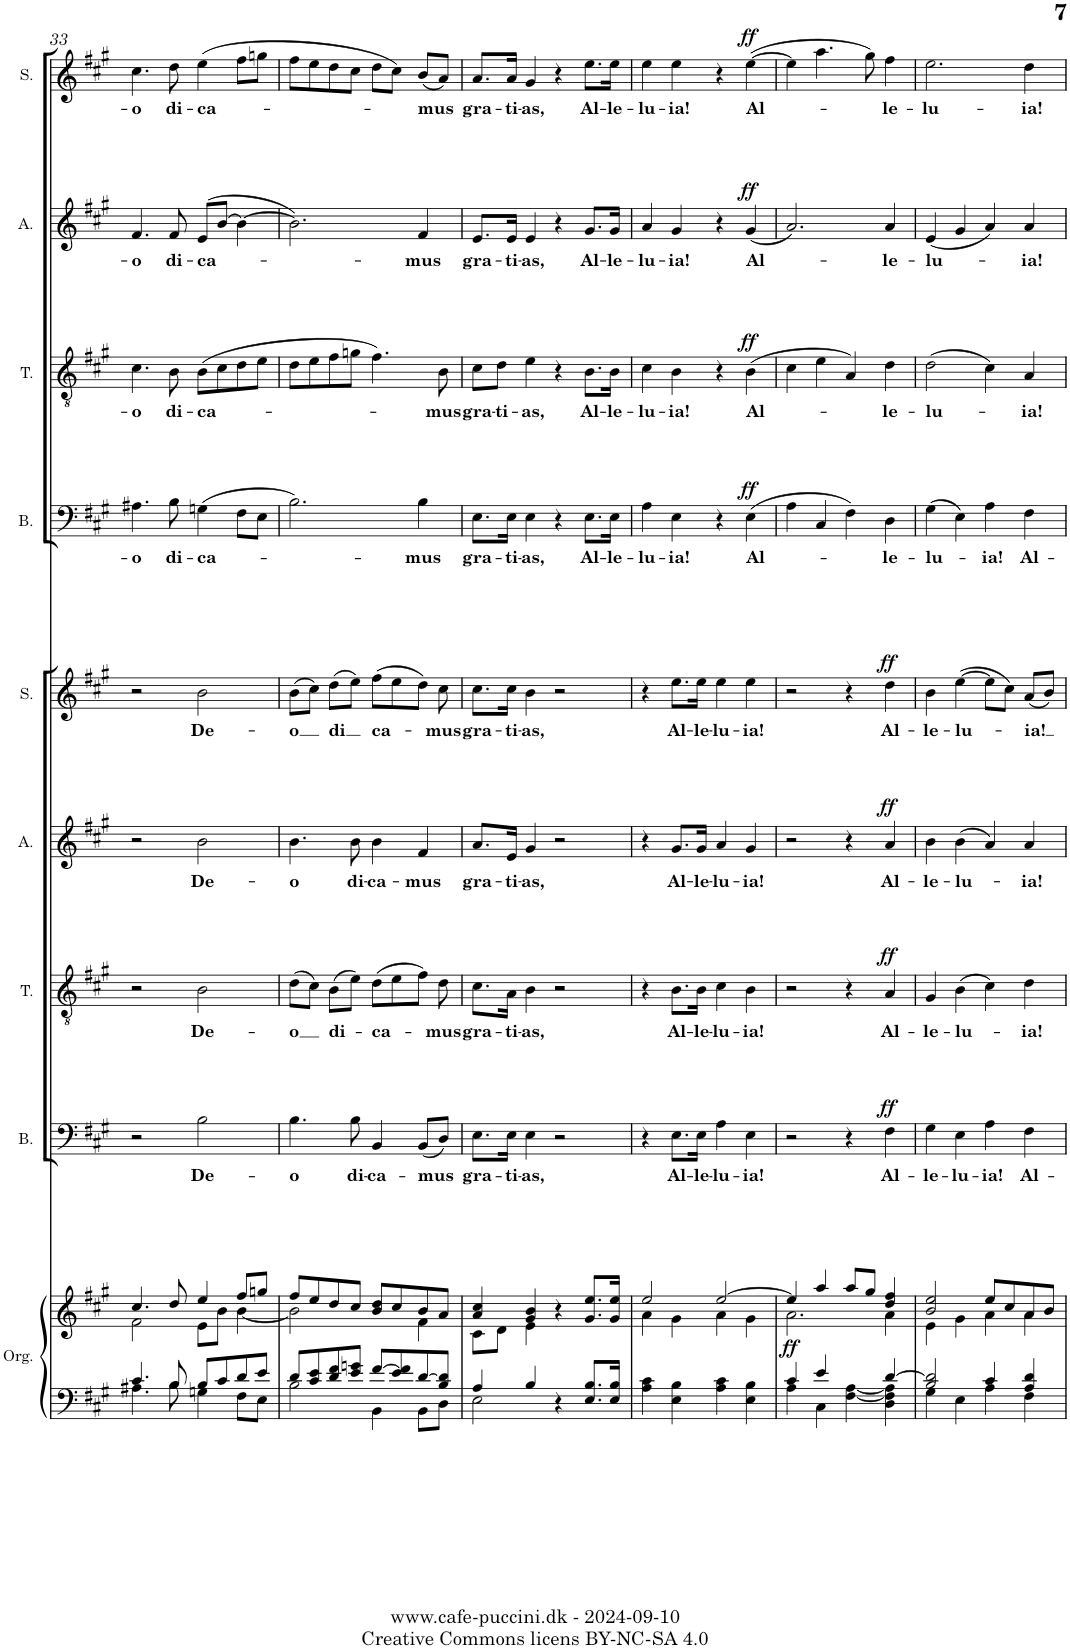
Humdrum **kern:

**kern	**kern	**dynam	**kern	**text	**dynam	**kern	**text	**dynam	**kern	**text	**dynam	**kern	**text	**dynam	**kern	**text	**dynam	**kern	**text	**dynam	**kern	**text	**dynam	**kern	**text	**dynam
*part9	*part9	*part9	*part8	*part8	*part8	*part7	*part7	*part7	*part6	*part6	*part6	*part5	*part5	*part5	*part4	*part4	*part4	*part3	*part3	*part3	*part2	*part2	*part2	*part1	*part1	*part1
*staff10	*staff9	*staff9/10	*staff8	*staff8	*staff8	*staff7	*staff7	*staff7	*staff6	*staff6	*staff6	*staff5	*staff5	*staff5	*staff4	*staff4	*staff4	*staff3	*staff3	*staff3	*staff2	*staff2	*staff2	*staff1	*staff1	*staff1
*I"Organ (For  rehearsal only)	*	*	*I"Bass	*	*	*I"Tenor	*	*	*I"Alto	*	*	*I"Soprano	*	*	*I"Bass	*	*	*I"Tenor	*	*	*I"Alto	*	*	*I"Soprano	*	*
*I'Org.	*	*	*I'B.	*	*	*I'T.	*	*	*I'A.	*	*	*I'S.	*	*	*I'B.	*	*	*I'T.	*	*	*I'A.	*	*	*I'S.	*	*
!!LO:PB:g=z
*clefF4	*clefG2	*	*clefF4	*	*	*clefGv2	*	*	*clefG2	*	*	*clefG2	*	*	*clefF4	*	*	*clefGv2	*	*	*clefG2	*	*	*clefG2	*	*
*k[f#c#g#]	*k[f#c#g#]	*	*k[f#c#g#]	*	*	*k[f#c#g#]	*	*	*k[f#c#g#]	*	*	*k[f#c#g#]	*	*	*k[f#c#g#]	*	*	*k[f#c#g#]	*	*	*k[f#c#g#]	*	*	*k[f#c#g#]	*	*
*M4/4	*M4/4	*	*M4/4	*	*	*M4/4	*	*	*M4/4	*	*	*M4/4	*	*	*M4/4	*	*	*M4/4	*	*	*M4/4	*	*	*M4/4	*	*
*met(c)	*met(c)	*	*met(c)	*	*	*met(c)	*	*	*met(c)	*	*	*met(c)	*	*	*met(c)	*	*	*met(c)	*	*	*met(c)	*	*	*met(c)	*	*
=33	=33	=33	=33	=33	=33	=33	=33	=33	=33	=33	=33	=33	=33	=33	=33	=33	=33	=33	=33	=33	=33	=33	=33	=33	=33	=33
*^	*^	*	*	*	*	*	*	*	*	*	*	*	*	*	*	*	*	*	*	*	*	*	*	*	*	*
!	!	!	!	!	!	!	!	!	!	!	!	!	!	!	!	!	!	!LO:LY:b	!	!	!LO:LY:b	!	!	!LO:LY:b	!	!	!LO:LY:b	!
4.c#/	4.A#X\	4.cc#/	2f#\	.	2r	.	.	2r	.	.	2r	.	.	2r	.	.	4.A#X\	-o	.	4.c#\	-o	.	4.f#/	-o	.	4.cc#\	-o	.
!	!	!	!	!	!	!	!	!	!	!	!	!	!	!	!	!	!	!LO:LY:b	!	!	!LO:LY:b	!	!	!LO:LY:b	!	!	!LO:LY:b	!
8B/	8B\	8dd/	.	.	.	.	.	.	.	.	.	.	.	.	.	.	8B\	di-	.	8B\	di-	.	8f#/	di-	.	8dd\	di-	.
!	!	!	!	!	!	!LO:LY:b	!	!	!LO:LY:b	!	!	!LO:LY:b	!	!	!LO:LY:b	!	!	!LO:LY:b	!	!	!LO:LY:b	!	!	!LO:LY:b	!	!	!LO:LY:b	!
8B/L	4Gn\	4ee/	8e\L	.	2B\	De-	.	2B\	De-	.	2b\	De-	.	2b\	De-	.	(4Gn\	-ca-	.	(8B\L	-ca-	.	(8e/L	-ca-	.	(4ee\	-ca-	.
8c#/	.	.	8b\J	.	.	.	.	.	.	.	.	.	.	.	.	.	.	.	.	8c#\	.	.	[8b/J	.	.	.	.	.
8d/	8F#\L	8ff#/L	[4b\	.	.	.	.	.	.	.	.	.	.	.	.	.	8F#\L	.	.	8d\	.	.	4b\_	.	.	8ff#\L	.	.
8e/J	8E\J	8ggn/J	.	.	.	.	.	.	.	.	.	.	.	.	.	.	8E\J	.	.	8e\J	.	.	.	.	.	8ggn\J	.	.
=34	=34	=34	=34	=34	=34	=34	=34	=34	=34	=34	=34	=34	=34	=34	=34	=34	=34	=34	=34	=34	=34	=34	=34	=34	=34	=34	=34	=34
!	!	!	!	!	!	!LO:LY:b	!	!	!LO:LY:b	!	!	!LO:LY:b	!	!	!LO:LY:b	!	!	!	!	!	!	!	!	!	!	!	!	!
8d/L	2B\	8ff#/L	2b\]	.	4.B\	-o	.	(8d\L	-o	.	4.b\	-o	.	(8b\L	-o	.	2.B\)	.	.	8d\L	.	.	2.b\])	.	.	8ff#\L	.	.
8c#/ 8e/	.	8ee/	.	.	.	.	.	8c#\J)	.	.	.	.	.	8cc#\J)	.	.	.	.	.	8e\	.	.	.	.	.	8ee\	.	.
!	!	!	!	!	!	!	!	!	!LO:LY:b	!	!	!	!	!	!LO:LY:b	!	!	!	!	!	!	!	!	!	!	!	!	!
8d/ 8f#/	.	8dd/	.	.	.	.	.	(8B\L	di-	.	.	.	.	(8dd\L	di	.	.	.	.	8f#\	.	.	.	.	.	8dd\	.	.
!	!	!	!	!	!	!LO:LY:b	!	!	!	!	!	!LO:LY:b	!	!	!	!	!	!	!	!	!	!	!	!	!	!	!	!
8e/ 8gn/J	.	8cc#/J	.	.	8B\	di-	.	8e\J)	.	.	8b\	di-	.	8ee\J)	.	.	.	.	.	8gn\J	.	.	.	.	.	8cc#\J	.	.
!	!	!	!	!	!	!LO:LY:b	!	!	!LO:LY:b	!	!	!LO:LY:b	!	!	!LO:LY:b	!	!	!	!	!	!	!	!	!	!	!	!	!
[8f#/L	4BB\	8b/ 8dd/L	4ryy	.	4BB/	-ca-	.	(8d\L	-ca-	.	4b\	-ca-	.	(8ff#\L	ca-	.	.	.	.	4.f#\)	.	.	.	.	.	8dd\L	.	.
8e/ 8f#/]	.	8cc#/	.	.	.	.	.	8e\	.	.	.	.	.	8ee\	.	.	.	.	.	.	.	.	.	.	.	8cc#\J)	.	.
!	!	!	!	!	!	!LO:LY:b	!	!	!	!	!	!LO:LY:b	!	!	!	!	!	!LO:LY:b	!	!	!	!	!	!LO:LY:b	!	!	!LO:LY:b	!
[8d/	8BB\L	8b/	4f#\	.	(8BB/L	-mus	.	8f#\J)	.	.	4f#/	-mus	.	8dd\J)	.	.	4B\	-mus	.	.	.	.	4f#/	-mus	.	(8b/L	-mus	.
!	!	!	!	!	!	!	!	!	!LO:LY:b	!	!	!	!	!	!LO:LY:b	!	!	!	!	!	!LO:LY:b	!	!	!	!	!	!	!
8B/ 8d/]J	8D\J	8a/J	.	.	8D/J)	.	.	8d\	-mus	.	.	.	.	8cc#\	-mus	.	.	.	.	8B\	-mus	.	.	.	.	8a/J)	.	.
=35	=35	=35	=35	=35	=35	=35	=35	=35	=35	=35	=35	=35	=35	=35	=35	=35	=35	=35	=35	=35	=35	=35	=35	=35	=35	=35	=35	=35
!	!	!	!	!	!	!LO:LY:b	!	!	!LO:LY:b	!	!	!LO:LY:b	!	!	!LO:LY:b	!	!	!LO:LY:b	!	!	!LO:LY:b	!	!	!LO:LY:b	!	!	!LO:LY:b	!
4A/	2E\	4a/ 4cc#/	8c#\L	.	8.E\L	gra-	.	8.c#\L	gra-	.	8.a/L	gra-	.	8.cc#\L	gra-	.	8.E\L	gra-	.	8c#\L	gra-	.	8.e/L	gra-	.	8.a/L	gra-	.
!	!	!	!	!	!	!	!	!	!	!	!	!	!	!	!	!	!	!	!	!	!LO:LY:b	!	!	!	!	!	!	!
.	.	.	8d\J	.	.	.	.	.	.	.	.	.	.	.	.	.	.	.	.	8d\J	-ti-	.	.	.	.	.	.	.
!	!	!	!	!	!	!LO:LY:b	!	!	!LO:LY:b	!	!	!LO:LY:b	!	!	!LO:LY:b	!	!	!LO:LY:b	!	!	!	!	!	!LO:LY:b	!	!	!LO:LY:b	!
.	.	.	.	.	16E\Jk	-ti-	.	16A\Jk	-ti-	.	16e/Jk	-ti-	.	16cc#\Jk	-ti-	.	16E\Jk	-ti-	.	.	.	.	16e/Jk	-ti-	.	16a/Jk	-ti-	.
!	!	!	!	!	!	!LO:LY:b	!	!	!LO:LY:b	!	!	!LO:LY:b	!	!	!LO:LY:b	!	!	!LO:LY:b	!	!	!LO:LY:b	!	!	!LO:LY:b	!	!	!LO:LY:b	!
4B/	.	4g#/ 4b/	4e\	.	4E\	-as,	.	4B\	-as,	.	4g#/	-as,	.	4b\	-as,	.	4E\	-as,	.	4e\	-as,	.	4e/	-as,	.	4g#/	-as,	.
4r	2ryy	4r	2ryy	.	2r	.	.	2r	.	.	2r	.	.	2r	.	.	4r	.	.	4r	.	.	4r	.	.	4r	.	.
!	!	!	!	!	!	!	!	!	!	!	!	!	!	!	!	!	!	!LO:LY:b	!	!	!LO:LY:b	!	!	!LO:LY:b	!	!	!LO:LY:b	!
8.E/ 8.B/L	.	8.g#/ 8.ee/L	.	.	.	.	.	.	.	.	.	.	.	.	.	.	8.E\L	Al-	.	8.B\L	Al-	.	8.g#/L	Al-	.	8.ee\L	Al-	.
!	!	!	!	!	!	!	!	!	!	!	!	!	!	!	!	!	!	!LO:LY:b	!	!	!LO:LY:b	!	!	!LO:LY:b	!	!	!LO:LY:b	!
16E/ 16B/Jk	.	16g#/ 16ee/Jk	.	.	.	.	.	.	.	.	.	.	.	.	.	.	16E\Jk	-le-	.	16B\Jk	-le-	.	16g#/Jk	-le-	.	16ee\Jk	-le-	.
=36	=36	=36	=36	=36	=36	=36	=36	=36	=36	=36	=36	=36	=36	=36	=36	=36	=36	=36	=36	=36	=36	=36	=36	=36	=36	=36	=36	=36
!	!	!	!	!	!	!	!	!	!	!	!	!	!	!	!	!	!	!LO:LY:b	!	!	!LO:LY:b	!	!	!LO:LY:b	!	!	!LO:LY:b	!
1ryy	4A\ 4c#\	2ee/	4a\	.	4r	.	.	4r	.	.	4r	.	.	4r	.	.	4A\	-lu-	.	4c#\	-lu-	.	4a/	-lu-	.	4ee\	-lu-	.
!	!	!	!	!	!	!LO:LY:b	!	!	!LO:LY:b	!	!	!LO:LY:b	!	!	!LO:LY:b	!	!	!LO:LY:b	!	!	!LO:LY:b	!	!	!LO:LY:b	!	!	!LO:LY:b	!
.	4E\ 4B\	.	4g#\	.	8.E\L	Al-	.	8.B\L	Al-	.	8.g#/L	Al-	.	8.ee\L	Al-	.	4E\	-ia!	.	4B\	-ia!	.	4g#/	-ia!	.	4ee\	-ia!	.
!	!	!	!	!	!	!LO:LY:b	!	!	!LO:LY:b	!	!	!LO:LY:b	!	!	!LO:LY:b	!	!	!	!	!	!	!	!	!	!	!	!	!
.	.	.	.	.	16E\Jk	-le-	.	16B\Jk	-le-	.	16g#/Jk	-le-	.	16ee\Jk	-le-	.	.	.	.	.	.	.	.	.	.	.	.	.
!	!	!	!	!	!	!LO:LY:b	!	!	!LO:LY:b	!	!	!LO:LY:b	!	!	!LO:LY:b	!	!	!	!	!	!	!	!	!	!	!	!	!
.	4A\ 4c#\	[2ee/	4a\	.	4A\	-lu-	.	4c#\	-lu-	.	4a/	-lu-	.	4ee\	-lu-	.	4r	.	.	4r	.	.	4r	.	.	4r	.	.
!	!	!	!	!	!	!LO:LY:b	!	!	!LO:LY:b	!	!	!LO:LY:b	!	!	!LO:LY:b	!	!	!LO:LY:b	!LO:DY:a	!	!LO:LY:b	!LO:DY:a	!	!LO:LY:b	!LO:DY:a	!	!LO:LY:b	!LO:DY:a
.	4E\ 4B\	.	4g#\	.	4E\	-ia!	.	4B\	-ia!	.	4g#/	-ia!	.	4ee\	-ia!	.	(4E\	Al-	ff	(4B\	Al-	ff	(4g#/	Al-	ff	([4ee\	Al-	ff
=37	=37	=37	=37	=37	=37	=37	=37	=37	=37	=37	=37	=37	=37	=37	=37	=37	=37	=37	=37	=37	=37	=37	=37	=37	=37	=37	=37	=37
!	!	!	!	!LO:DY:b	!	!	!	!	!	!	!	!	!	!	!	!	!	!	!	!	!	!	!	!	!	!	!	!
4c#/	4A\	4ee/]	2.a\	ff	2r	.	.	2r	.	.	2r	.	.	2r	.	.	4A\	.	.	4c#\	.	.	2.a/)	.	.	4ee\]	.	.
4e/	4C#\	4aa/	.	.	.	.	.	.	.	.	.	.	.	.	.	.	4C#/	.	.	4e\	.	.	.	.	.	4.aa\	.	.
4ryy	[4F#\ [4A\	8aa/L	.	.	4r	.	.	4r	.	.	4r	.	.	4r	.	.	4F#\)	.	.	4A/)	.	.	.	.	.	.	.	.
.	.	8gg#/J	.	.	.	.	.	.	.	.	.	.	.	.	.	.	.	.	.	.	.	.	.	.	.	8gg#\)	.	.
!	!	!	!	!	!	!LO:LY:b	!LO:DY:a	!	!LO:LY:b	!LO:DY:a	!	!LO:LY:b	!LO:DY:a	!	!LO:LY:b	!LO:DY:a	!	!LO:LY:b	!	!	!LO:LY:b	!	!	!LO:LY:b	!	!	!LO:LY:b	!
[4d/	4D\ 4F#\] 4A\]	4dd/ 4ff#/	4a\	.	4F#\	Al-	ff	4A/	Al-	ff	4a/	Al-	ff	4dd\	Al-	ff	4D\	-le-	.	4d\	-le-	.	4a/	-le-	.	4ff#\	-le-	.
=38	=38	=38	=38	=38	=38	=38	=38	=38	=38	=38	=38	=38	=38	=38	=38	=38	=38	=38	=38	=38	=38	=38	=38	=38	=38	=38	=38	=38
!	!	!	!	!	!	!LO:LY:b	!	!	!LO:LY:b	!	!	!LO:LY:b	!	!	!LO:LY:b	!	!	!LO:LY:b	!	!	!LO:LY:b	!	!	!LO:LY:b	!	!	!LO:LY:b	!
2B/ 2d/]	4G#\	2b/ 2ee/	4e\	.	4G#\	-le-	.	4G#/	-le-	.	4b\	-le-	.	4b\	-le-	.	(4G#\	-lu-	.	(2d\	-lu-	.	(4e/	-lu-	.	2.ee\	-lu-	.
!	!	!	!	!	!	!LO:LY:b	!	!	!LO:LY:b	!	!	!LO:LY:b	!	!	!LO:LY:b	!	!	!	!	!	!	!	!	!	!	!	!	!
.	4E\	.	4g#\	.	4E\	-lu-	.	(4B\	-lu-	.	(4b\	-lu-	.	([4ee\	-lu-	.	4E\)	.	.	.	.	.	4g#/	.	.	.	.	.
!	!	!	!	!	!	!LO:LY:b	!	!	!	!	!	!	!	!	!	!	!	!LO:LY:b	!	!	!	!	!	!	!	!	!	!
4c#/	4A\	8ee/L	4a\	.	4A\	-ia!	.	4c#\)	.	.	4a/)	.	.	8ee\L]	.	.	4A\	-ia!	.	4c#\)	.	.	4a/)	.	.	.	.	.
.	.	8cc#/	.	.	.	.	.	.	.	.	.	.	.	8cc#\J)	.	.	.	.	.	.	.	.	.	.	.	.	.	.
!	!	!	!	!	!	!LO:LY:b	!	!	!LO:LY:b	!	!	!LO:LY:b	!	!	!LO:LY:b	!	!	!LO:LY:b	!	!	!LO:LY:b	!	!	!LO:LY:b	!	!	!LO:LY:b	!
4A/ 4d/	4F#\	8a/	4a\	.	4F#\	Al-	.	4d\	-ia!	.	4a/	-ia!	.	(8a/L	-ia!	.	4F#\	Al-	.	4A/	-ia!	.	4a/	-ia!	.	4dd\	-ia!	.
.	.	8b/J	.	.	.	.	.	.	.	.	.	.	.	8b/J)	.	.	.	.	.	.	.	.	.	.	.	.	.	.
*v	*v	*	*	*	*	*	*	*	*	*	*	*	*	*	*	*	*	*	*	*	*	*	*	*	*	*	*	*
*	*v	*v	*	*	*	*	*	*	*	*	*	*	*	*	*	*	*	*	*	*	*	*	*	*	*	*	*
=	=	=	=	=	=	=	=	=	=	=	=	=	=	=	=	=	=	=	=	=	=	=	=	=	=	=
*-	*-	*-	*-	*-	*-	*-	*-	*-	*-	*-	*-	*-	*-	*-	*-	*-	*-	*-	*-	*-	*-	*-	*-	*-	*-	*-
